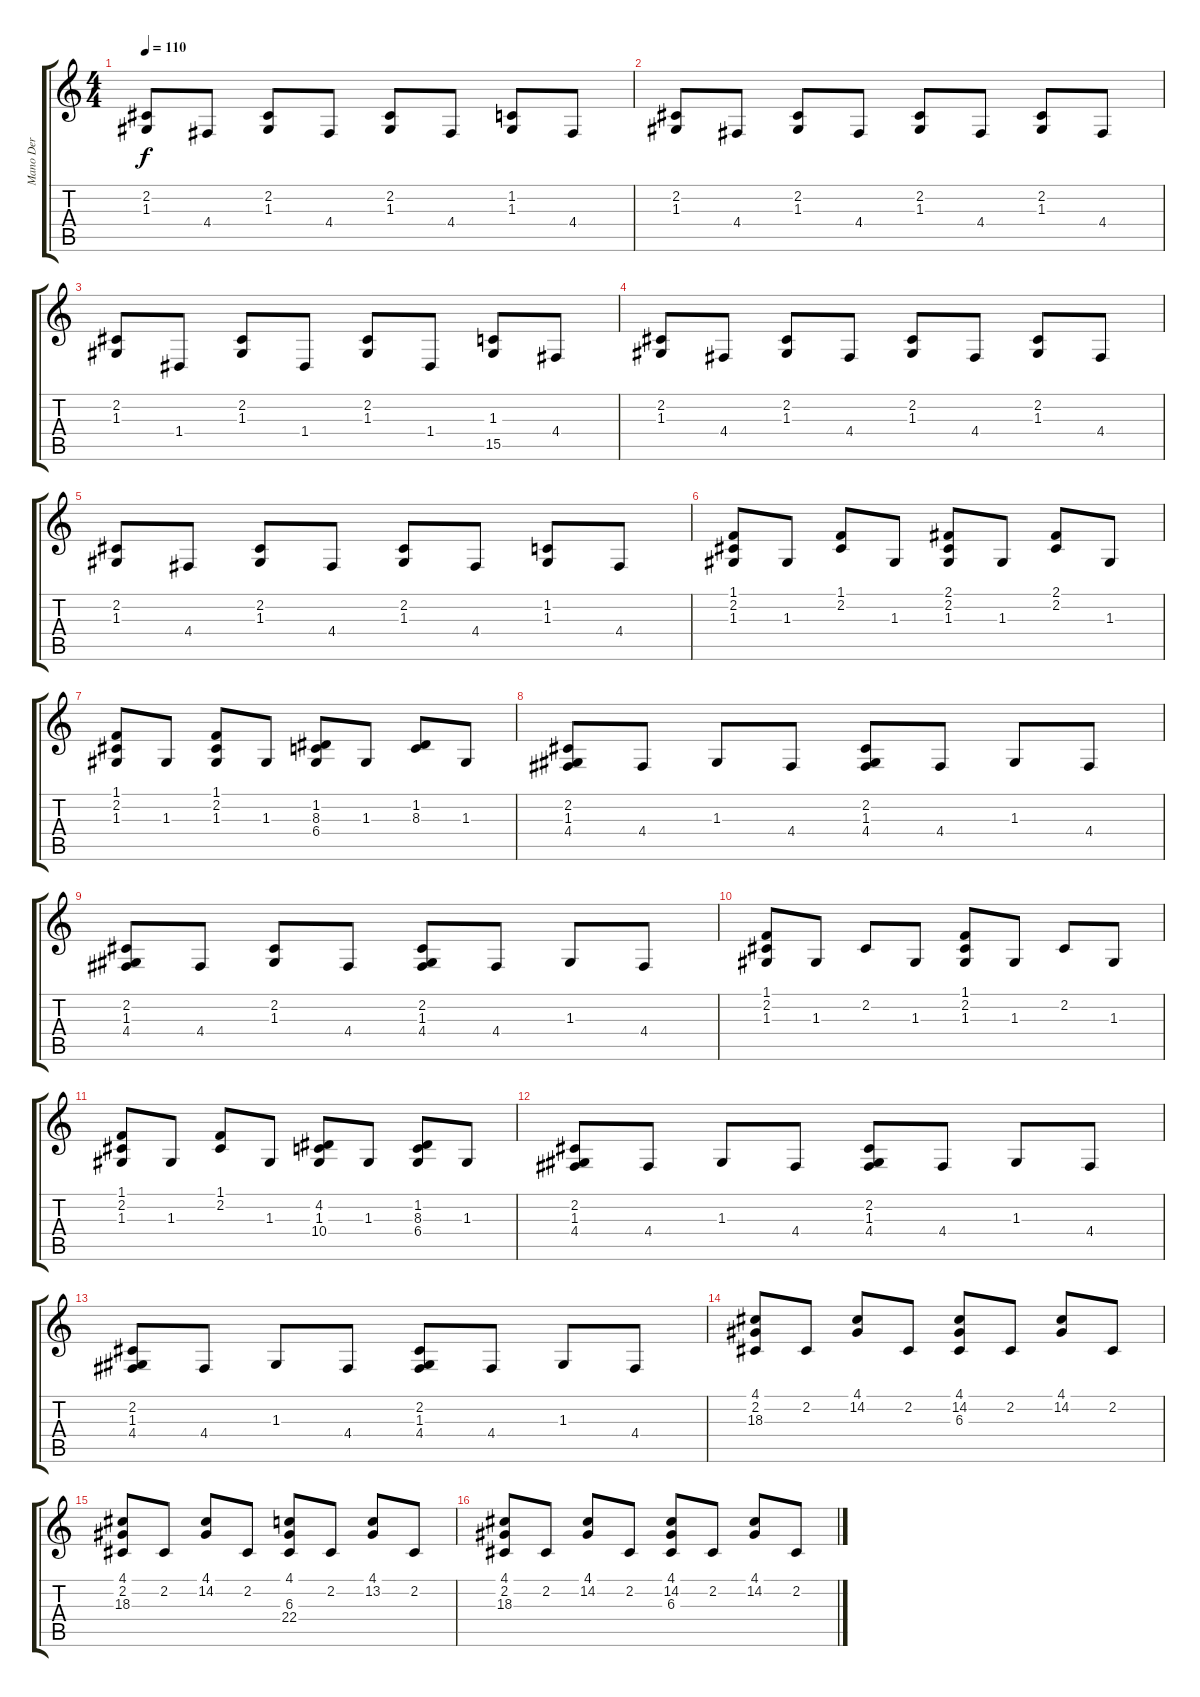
\track ("Mano Der" "Mano Der") {instrument acousticgrandpiano}
\staff {score tabs}
\tuning (E4 B3 G3 D3 A2 E2) {hide}
\ts (4 4)
\tempo 110
\clef g2
\ks c
(2.2 1.3).8{dy f} 4.4.8 (2.2 1.3).8 4.4.8 (2.2 1.3).8 4.4.8 (1.2 1.3).8 4.4.8 |
(2.2 1.3).8 4.4.8 (2.2 1.3).8 4.4.8 (2.2 1.3).8 4.4.8 (2.2 1.3).8 4.4.8 |
(2.2 1.3).8 1.4.8 (2.2 1.3).8 1.4.8 (2.2 1.3).8 1.4.8 (1.3 15.5).8 4.4.8 |
(2.2 1.3).8 4.4.8 (2.2 1.3).8 4.4.8 (2.2 1.3).8 4.4.8 (2.2 1.3).8 4.4.8 |
(2.2 1.3).8 4.4.8 (2.2 1.3).8 4.4.8 (2.2 1.3).8 4.4.8 (1.2 1.3).8 4.4.8 |
(1.1 2.2 1.3).8 1.3.8 (1.1 2.2).8 1.3.8 (2.1 2.2 1.3).8 1.3.8 (2.1 2.2).8 1.3.8 |
(1.1 2.2 1.3).8 1.3.8 (1.1 2.2 1.3).8 1.3.8 (1.2 8.3 6.4).8 1.3.8 (1.2 8.3).8 1.3.8 |
(2.2 1.3 4.4).8 4.4.8 1.3.8 4.4.8 (2.2 1.3 4.4).8 4.4.8 1.3.8 4.4.8 |
(2.2 1.3 4.4).8 4.4.8 (2.2 1.3).8 4.4.8 (2.2 1.3 4.4).8 4.4.8 1.3.8 4.4.8 |
(1.1 2.2 1.3).8 1.3.8 2.2.8 1.3.8 (1.1 2.2 1.3).8 1.3.8 2.2.8 1.3.8 |
(1.1 2.2 1.3).8 1.3.8 (1.1 2.2).8 1.3.8 (4.2 1.3 10.4).8 1.3.8 (1.2 8.3 6.4).8 1.3.8 |
(2.2 1.3 4.4).8 4.4.8 1.3.8 4.4.8 (2.2 1.3 4.4).8 4.4.8 1.3.8 4.4.8 |
(2.2 1.3 4.4).8 4.4.8 1.3.8 4.4.8 (2.2 1.3 4.4).8 4.4.8 1.3.8 4.4.8 |
(4.1 2.2 18.3).8 2.2.8 (4.1 14.2).8 2.2.8 (4.1 14.2 6.3).8 2.2.8 (4.1 14.2).8 2.2.8 |
(4.1 2.2 18.3).8 2.2.8 (4.1 14.2).8 2.2.8 (4.1 6.3 22.4).8 2.2.8 (4.1 13.2).8 2.2.8 |
(4.1 2.2 18.3).8 2.2.8 (4.1 14.2).8 2.2.8 (4.1 14.2 6.3).8 2.2.8 (4.1 14.2).8 2.2.8
